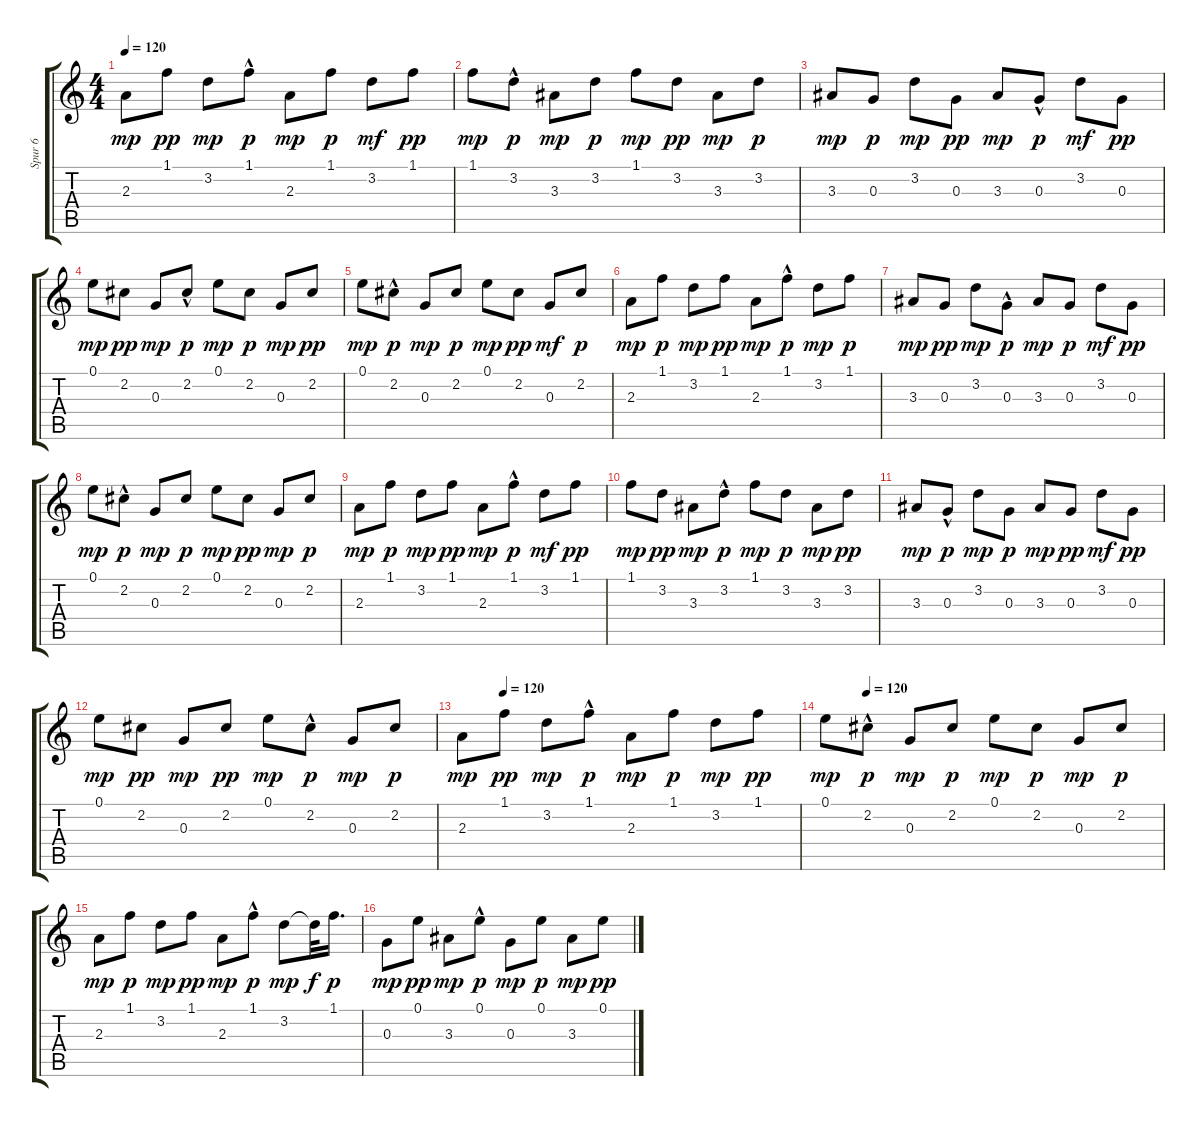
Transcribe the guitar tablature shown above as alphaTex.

\track ("Spur 6" "Spur 6") {instrument acousticguitarnylon}
\staff {score tabs}
\tuning (E4 B3 G3 D3 A2 E2) {hide}
\ts (4 4)
\tempo 120
\clef g2
\ks c
2.3.8{dy mp} 1.1.8{dy pp} 3.2.8{dy mp} 1.1{hac}.8{dy p} 2.3.8{dy mp} 1.1.8{dy p} 3.2.8{dy mf} 1.1.8{dy pp} |
1.1.8{dy mp} 3.2{hac}.8{dy p} 3.3.8{dy mp} 3.2.8{dy p} 1.1.8{dy mp} 3.2.8{dy pp} 3.3.8{dy mp} 3.2.8{dy p} |
3.3.8{dy mp} 0.3.8{dy p} 3.2.8{dy mp} 0.3.8{dy pp} 3.3.8{dy mp} 0.3{hac}.8{dy p} 3.2.8{dy mf} 0.3.8{dy pp} |
0.1.8{dy mp} 2.2.8{dy pp} 0.3.8{dy mp} 2.2{hac}.8{dy p} 0.1.8{dy mp} 2.2.8{dy p} 0.3.8{dy mp} 2.2.8{dy pp} |
0.1.8{dy mp} 2.2{hac}.8{dy p} 0.3.8{dy mp} 2.2.8{dy p} 0.1.8{dy mp} 2.2.8{dy pp} 0.3.8{dy mf} 2.2.8{dy p} |
2.3.8{dy mp} 1.1.8{dy p} 3.2.8{dy mp} 1.1.8{dy pp} 2.3.8{dy mp} 1.1{hac}.8{dy p} 3.2.8{dy mp} 1.1.8{dy p} |
3.3.8{dy mp} 0.3.8{dy pp} 3.2.8{dy mp} 0.3{hac}.8{dy p} 3.3.8{dy mp} 0.3.8{dy p} 3.2.8{dy mf} 0.3.8{dy pp} |
0.1.8{dy mp} 2.2{hac}.8{dy p} 0.3.8{dy mp} 2.2.8{dy p} 0.1.8{dy mp} 2.2.8{dy pp} 0.3.8{dy mp} 2.2.8{dy p} |
2.3.8{dy mp} 1.1.8{dy p} 3.2.8{dy mp} 1.1.8{dy pp} 2.3.8{dy mp} 1.1{hac}.8{dy p} 3.2.8{dy mf} 1.1.8{dy pp} |
1.1.8{dy mp} 3.2.8{dy pp} 3.3.8{dy mp} 3.2{hac}.8{dy p} 1.1.8{dy mp} 3.2.8{dy p} 3.3.8{dy mp} 3.2.8{dy pp} |
3.3.8{dy mp} 0.3{hac}.8{dy p} 3.2.8{dy mp} 0.3.8{dy p} 3.3.8{dy mp} 0.3.8{dy pp} 3.2.8{dy mf} 0.3.8{dy pp} |
0.1.8{dy mp} 2.2.8{dy pp} 0.3.8{dy mp} 2.2.8{dy pp} 0.1.8{dy mp} 2.2{hac}.8{dy p} 0.3.8{dy mp} 2.2.8{dy p} |
\tempo (120 0.125)
2.3.8{dy mp} 1.1.8{dy pp} 3.2.8{dy mp} 1.1{hac}.8{dy p} 2.3.8{dy mp} 1.1.8{dy p} 3.2.8{dy mp} 1.1.8{dy pp} |
\tempo (120 0.125)
0.1.8{dy mp} 2.2{hac}.8{dy p} 0.3.8{dy mp} 2.2.8{dy p} 0.1.8{dy mp} 2.2.8{dy p} 0.3.8{dy mp} 2.2.8{dy p} |
2.3.8{dy mp} 1.1.8{dy p} 3.2.8{dy mp} 1.1.8{dy pp} 2.3.8{dy mp} 1.1{hac}.8{dy p} 3.2.8{dy mp} 3.2{t}.32{dy f} 1.1.16{d dy p} |
0.3.8{dy mp} 0.1.8{dy pp} 3.3.8{dy mp} 0.1{hac}.8{dy p} 0.3.8{dy mp} 0.1.8{dy p} 3.3.8{dy mp} 0.1.8{dy pp}
